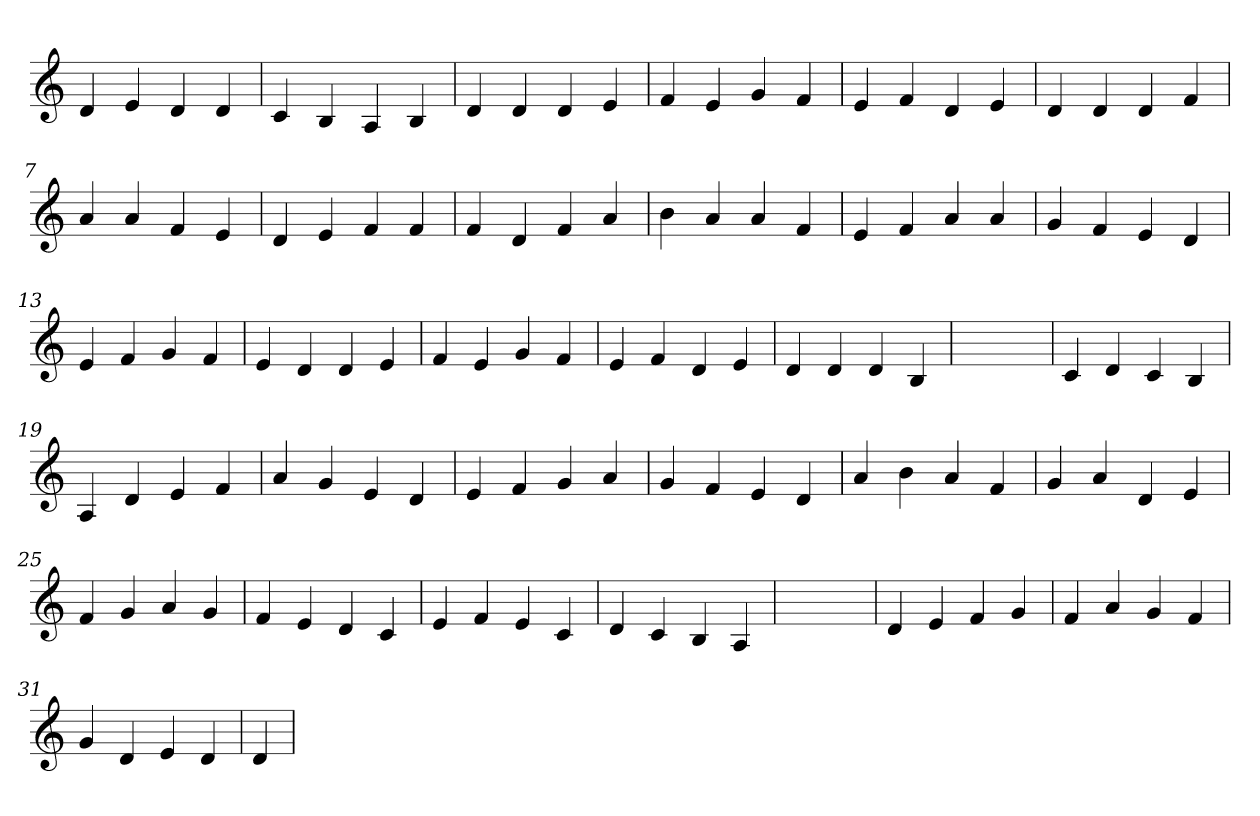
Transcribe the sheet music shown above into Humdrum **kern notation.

**kern
*part1
*staff1
*clefG2
=1
4d
4e
4d
4d
=2
4c
4B
4A
4B
=3
4d
4d
4d
4e
=4
4f
4e
4g
4f
=5
4e
4f
4d
4e
=6
4d
4d
4d
4f
=7
4a
4a
4f
4e
=8
4d
4e
4f
4f
=9
4f
4d
4f
4a
=10
4b
4a
4a
4f
=11
4e
4f
4a
4a
=12
4g
4f
4e
4d
=13
4e
4f
4g
4f
=14
4e
4d
4d
4e
=15
4f
4e
4g
4f
=16
4e
4f
4d
4e
=17
4d
4d
4d
4B
=18
1ryy
=18
4c
4d
4c
4B
=19
4A
4d
4e
4f
=20
4a
4g
4e
4d
=21
4e
4f
4g
4a
=22
4g
4f
4e
4d
=23
4a
4b
4a
4f
=24
4g
4a
4d
4e
=25
4f
4g
4a
4g
=26
4f
4e
4d
4c
=27
4e
4f
4e
4c
=28
4d
4c
4B
4A
=29
1ryy
=29
4d
4e
4f
4g
=30
4f
4a
4g
4f
=31
4g
4d
4e
4d
=32
4d
=
*-
